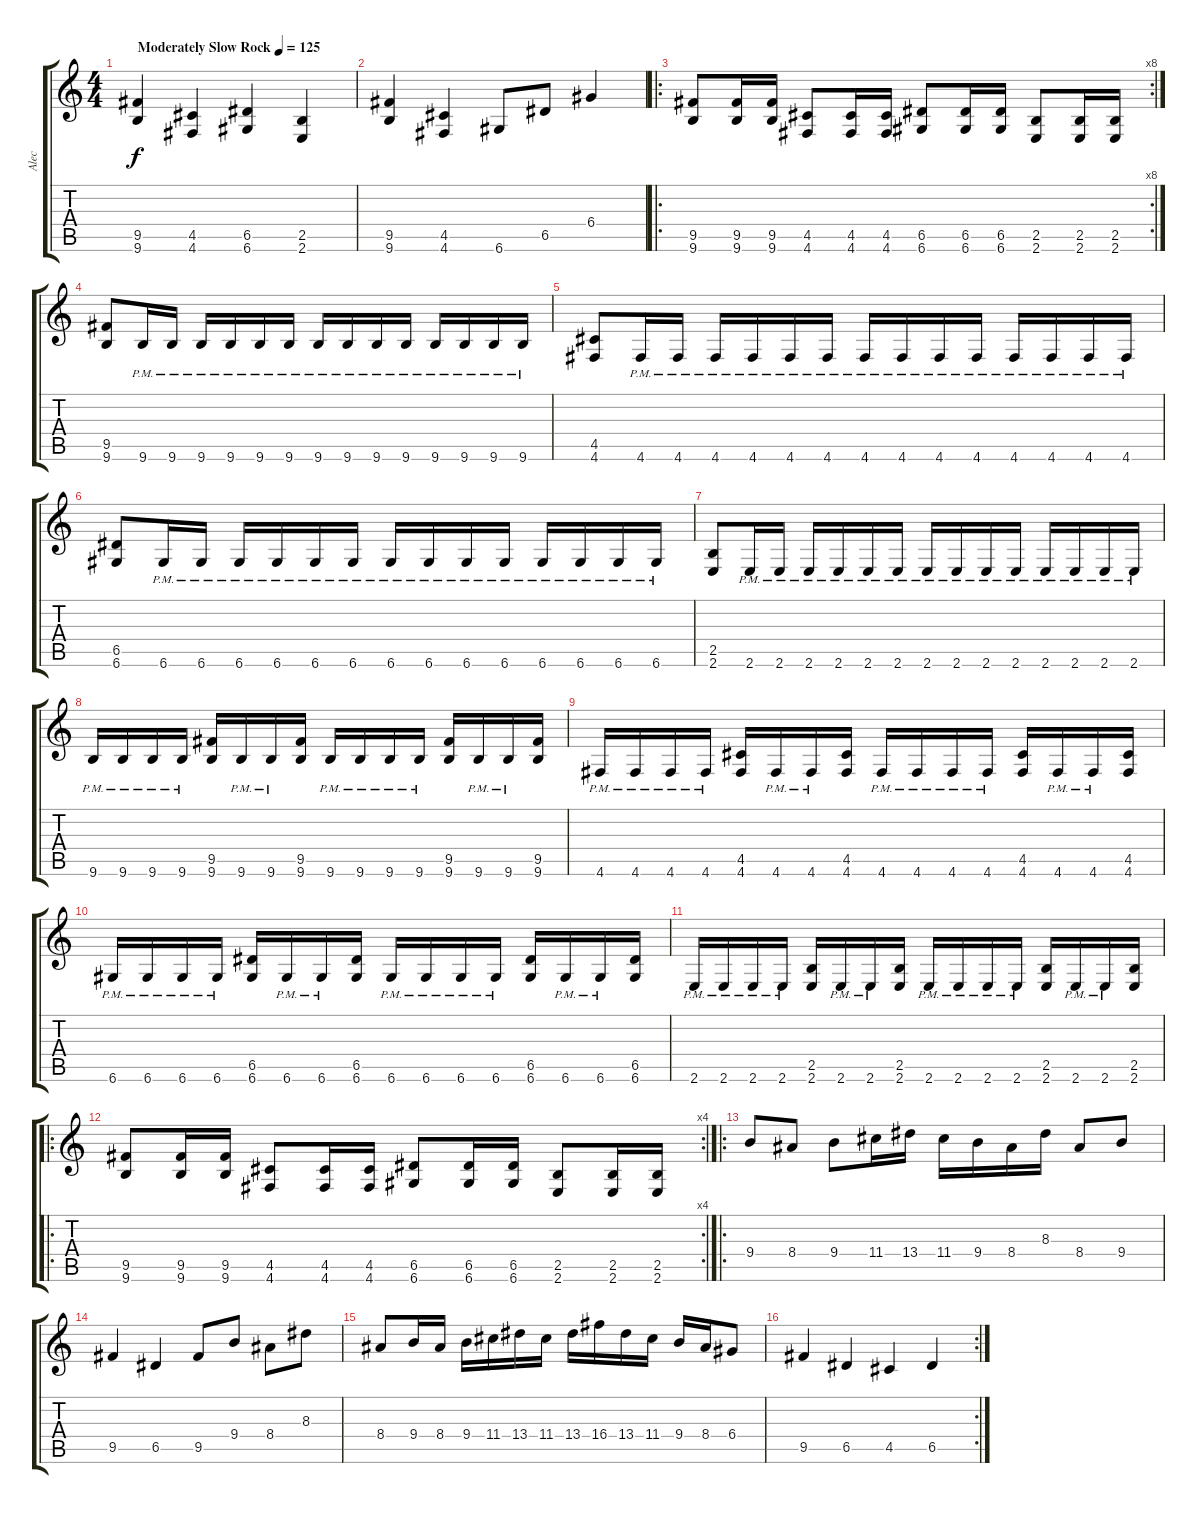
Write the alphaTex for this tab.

\track ("Alec" "Alec") {instrument overdrivenguitar}
\staff {score tabs}
\tuning (E4 B3 G3 D3 A2 D2) {hide}
\ts (4 4)
\tempo (125 "Moderately Slow Rock")
\clef g2
\ks c
(9.5 9.6).4{dy f instrument overdrivenguitar} (4.5 4.6).4 (6.5 6.6).4 (2.5 2.6).4 |
(9.5 9.6).4 (4.5 4.6).4 6.6.8 6.5.8 6.4.4 |
\ro
\rc 8
(9.5 9.6).8 (9.5 9.6).16 (9.5 9.6).16 (4.5 4.6).8 (4.5 4.6).16 (4.5 4.6).16 (6.5 6.6).8 (6.5 6.6).16 (6.5 6.6).16 (2.5 2.6).8 (2.5 2.6).16 (2.5 2.6).16 |
(9.5 9.6).8 9.6{pm}.16 9.6{pm}.16 9.6{pm}.16 9.6{pm}.16 9.6{pm}.16 9.6{pm}.16 9.6{pm}.16 9.6{pm}.16 9.6{pm}.16 9.6{pm}.16 9.6{pm}.16 9.6{pm}.16 9.6{pm}.16 9.6{pm}.16 |
(4.5 4.6).8 4.6{pm}.16 4.6{pm}.16 4.6{pm}.16 4.6{pm}.16 4.6{pm}.16 4.6{pm}.16 4.6{pm}.16 4.6{pm}.16 4.6{pm}.16 4.6{pm}.16 4.6{pm}.16 4.6{pm}.16 4.6{pm}.16 4.6{pm}.16 |
(6.5 6.6).8 6.6{pm}.16 6.6{pm}.16 6.6{pm}.16 6.6{pm}.16 6.6{pm}.16 6.6{pm}.16 6.6{pm}.16 6.6{pm}.16 6.6{pm}.16 6.6{pm}.16 6.6{pm}.16 6.6{pm}.16 6.6{pm}.16 6.6{pm}.16 |
(2.5 2.6).8 2.6{pm}.16 2.6{pm}.16 2.6{pm}.16 2.6{pm}.16 2.6{pm}.16 2.6{pm}.16 2.6{pm}.16 2.6{pm}.16 2.6{pm}.16 2.6{pm}.16 2.6{pm}.16 2.6{pm}.16 2.6{pm}.16 2.6{pm}.16 |
9.6{pm}.16 9.6{pm}.16 9.6{pm}.16 9.6{pm}.16 (9.5 9.6).16 9.6{pm}.16 9.6{pm}.16 (9.5 9.6).16 9.6{pm}.16 9.6{pm}.16 9.6{pm}.16 9.6{pm}.16 (9.5 9.6).16 9.6{pm}.16 9.6{pm}.16 (9.5 9.6).16 |
4.6{pm}.16 4.6{pm}.16 4.6{pm}.16 4.6{pm}.16 (4.5 4.6).16 4.6{pm}.16 4.6{pm}.16 (4.5 4.6).16 4.6{pm}.16 4.6{pm}.16 4.6{pm}.16 4.6{pm}.16 (4.5 4.6).16 4.6{pm}.16 4.6{pm}.16 (4.5 4.6).16 |
6.6{pm}.16 6.6{pm}.16 6.6{pm}.16 6.6{pm}.16 (6.5 6.6).16 6.6{pm}.16 6.6{pm}.16 (6.5 6.6).16 6.6{pm}.16 6.6{pm}.16 6.6{pm}.16 6.6{pm}.16 (6.5 6.6).16 6.6{pm}.16 6.6{pm}.16 (6.5 6.6).16 |
2.6{pm}.16 2.6{pm}.16 2.6{pm}.16 2.6{pm}.16 (2.5 2.6).16 2.6{pm}.16 2.6{pm}.16 (2.5 2.6).16 2.6{pm}.16 2.6{pm}.16 2.6{pm}.16 2.6{pm}.16 (2.5 2.6).16 2.6{pm}.16 2.6{pm}.16 (2.5 2.6).16 |
\ro
\rc 4
(9.5 9.6).8 (9.5 9.6).16 (9.5 9.6).16 (4.5 4.6).8 (4.5 4.6).16 (4.5 4.6).16 (6.5 6.6).8 (6.5 6.6).16 (6.5 6.6).16 (2.5 2.6).8 (2.5 2.6).16 (2.5 2.6).16 |
\ro
9.4.8 8.4.8 9.4.8 11.4.16 13.4.16 11.4.16 9.4.16 8.4.16 8.3.16 8.4.8 9.4.8 |
9.5.4 6.5.4 9.5.8 9.4.8 8.4.8 8.3.8 |
8.4.8 9.4.16 8.4.16 9.4.16 11.4.16 13.4.16 11.4.16 13.4.16 16.4.16 13.4.16 11.4.16 9.4.16 8.4.16 6.4.8 |
\rc 2
9.5.4 6.5.4 4.5.4 6.5.4
